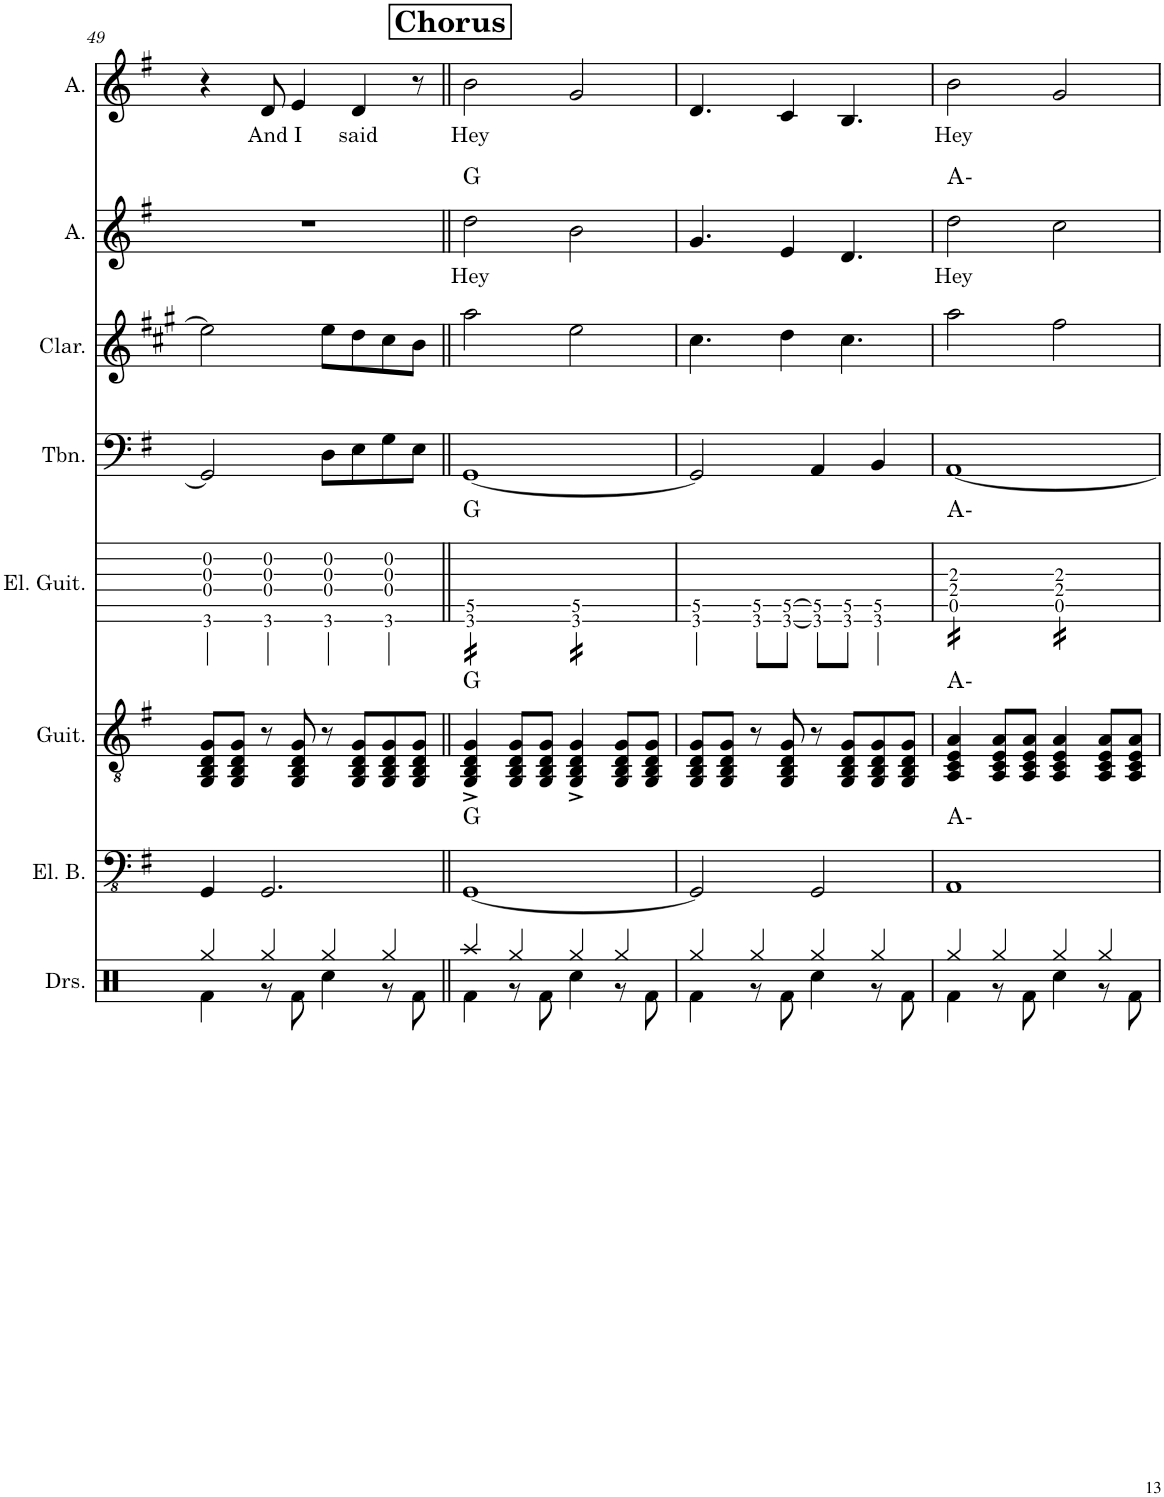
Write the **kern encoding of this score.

**kern	**kern	**harte	**kern	**harte	**kern	**harte	**kern	**kern	**kern	**text	**harte	**kern	**text
*part8	*part7	*part7	*part6	*part6	*part5	*part5	*part4	*part3	*part2	*part2	*part2	*part1	*part1
*staff8	*staff7	*	*staff6	*	*staff5	*	*staff4	*staff3	*staff2	*staff2	*	*staff1	*staff1
*I"Drumset	*I"Electric Bass	*	*I"Acoustic Guitar	*	*I"Electric Guitar	*	*I"Trombone	*I"Clarinette	*I"Alto	*	*	*I"Alto	*
*I'Drs.	*I'El. B.	*	*I'Guit.	*	*I'El. Guit.	*	*I'Tbn.	*I'Clar.	*I'A.	*	*	*I'A.	*
!!LO:PB:g=z
*clefX	*clefFv4	*	*clefGv2	*	*	*	*clefF4	*clefG2	*clefG2	*	*	*clefG2	*
*	*	*	*	*	*	*	*	*Trd1c2	*	*	*	*	*
*k[]	*k[f#]	*	*k[f#]	*	*k[f#]	*	*k[f#]	*k[f#c#g#]	*k[f#]	*	*	*k[f#]	*
*M4/4	*M4/4	*	*M4/4	*	*M4/4	*	*M4/4	*M4/4	*M4/4	*	*	*M4/4	*
=49	=49	=49	=49	=49	=49	=49	=49	=49	=49	=49	=49	=49	=49
*^	*	*	*	*	*	*	*	*	*	*	*	*	*
4Rgg/	4Rf\	4GGG/	.	8GG/ 8BB/ 8D/ 8G/L	.	4GG\ 4D\ 4G\ 4B\	.	2GG/]	2ee\]	1r	.	.	4r	.
.	.	.	.	8GG/ 8BB/ 8D/ 8G/J	.	.	.	.	.	.	.	.	.	.
!	!	!	!	!	!	!	!	!	!	!	!	!	!	!LO:LY:b
4Rgg/	8r	2.GGG/	.	8r	.	4GG\ 4D\ 4G\ 4B\	.	.	.	.	.	.	8d/	And
!	!	!	!	!	!	!	!	!	!	!	!	!	!	!LO:LY:b
.	8Rf\	.	.	8GG/ 8BB/ 8D/ 8G/	.	.	.	.	.	.	.	.	4e/	I
4Rgg/	4Rcc\	.	.	8r	.	4GG\ 4D\ 4G\ 4B\	.	8D\L	8ee\L	.	.	.	.	.
!	!	!	!	!	!	!	!	!	!	!	!	!	!	!LO:LY:b
.	.	.	.	8GG/ 8BB/ 8D/ 8G/L	.	.	.	8E\	8dd\	.	.	.	4d/	said
4Rgg/	8r	.	.	8GG/ 8BB/ 8D/ 8G/	.	4GG\ 4D\ 4G\ 4B\	.	8G\	8cc#\	.	.	.	.	.
.	8Rf\	.	.	8GG/ 8BB/ 8D/ 8G/J	.	.	.	8E\J	8b\J	.	.	.	8r	.
!!LO:REH:place=s1:a:B:cj:fs=14:t=Chorus
=50||	=50||	=50||	=50||	=50||	=50||	=50||	=50||	=50||	=50||	=50||	=50||	=50||	=50||	=50||
!	!	!	!	!	!	!	!	!	!	!	!LO:LY:b	!	!	!LO:LY:b
4Raa/	4Rf\	[1GGG	G:maj	4GG/^ 4BB/^ 4D/^ 4G/^	G:maj	2GG\ 2D\	G:maj	[1GG	2aa\	2dd\	Hey	G:maj	2b\	Hey
4Rgg/	8r	.	.	8GG/ 8BB/ 8D/ 8G/L	.	.	.	.	.	.	.	.	.	.
.	8Rf\	.	.	8GG/ 8BB/ 8D/ 8G/J	.	.	.	.	.	.	.	.	.	.
4Rgg/	4Rcc\	.	.	4GG/^ 4BB/^ 4D/^ 4G/^	.	2GG\ 2D\	.	.	2ee\	2b\	.	.	2g/	.
4Rgg/	8r	.	.	8GG/ 8BB/ 8D/ 8G/L	.	.	.	.	.	.	.	.	.	.
.	8Rf\	.	.	8GG/ 8BB/ 8D/ 8G/J	.	.	.	.	.	.	.	.	.	.
=51	=51	=51	=51	=51	=51	=51	=51	=51	=51	=51	=51	=51	=51	=51
4Rgg/	4Rf\	2GGG/]	.	8GG/ 8BB/ 8D/ 8G/L	.	4GG\ 4D\	.	2GG/]	4.cc#\	4.g/	.	.	4.d/	.
.	.	.	.	8GG/ 8BB/ 8D/ 8G/J	.	.	.	.	.	.	.	.	.	.
4Rgg/	8r	.	.	8r	.	8GG\ 8D\L	.	.	.	.	.	.	.	.
.	8Rf\	.	.	8GG/ 8BB/ 8D/ 8G/	.	[8GG\ [8D\J	.	.	4dd\	4e/	.	.	4c/	.
4Rgg/	4Rcc\	2GGG/	.	8r	.	8GG\] 8D\]L	.	4AA/	.	.	.	.	.	.
.	.	.	.	8GG/ 8BB/ 8D/ 8G/L	.	8GG\ 8D\J	.	.	4.cc#\	4.d/	.	.	4.B/	.
4Rgg/	8r	.	.	8GG/ 8BB/ 8D/ 8G/	.	4GG\ 4D\	.	4BB/	.	.	.	.	.	.
.	8Rf\	.	.	8GG/ 8BB/ 8D/ 8G/J	.	.	.	.	.	.	.	.	.	.
=52	=52	=52	=52	=52	=52	=52	=52	=52	=52	=52	=52	=52	=52	=52
!	!	!	!	!	!	!	!	!	!	!	!LO:LY:b	!	!	!LO:LY:b
4Rgg/	4Rf\	1AAA	A:min	4AA/ 4C/ 4E/ 4A/	A:min	2AA\ 2E\ 2A\	A:min	[1AA	2aa\	2dd\	Hey	A:min	2b\	Hey
4Rgg/	8r	.	.	8AA/ 8C/ 8E/ 8A/L	.	.	.	.	.	.	.	.	.	.
.	8Rf\	.	.	8AA/ 8C/ 8E/ 8A/J	.	.	.	.	.	.	.	.	.	.
4Rgg/	4Rcc\	.	.	4AA/ 4C/ 4E/ 4A/	.	2AA\ 2E\ 2A\	.	.	2ff#\	2cc\	.	.	2g/	.
4Rgg/	8r	.	.	8AA/ 8C/ 8E/ 8A/L	.	.	.	.	.	.	.	.	.	.
.	8Rf\	.	.	8AA/ 8C/ 8E/ 8A/J	.	.	.	.	.	.	.	.	.	.
*v	*v	*	*	*	*	*	*	*	*	*	*	*	*	*
=	=	=	=	=	=	=	=	=	=	=	=	=	=
*-	*-	*-	*-	*-	*-	*-	*-	*-	*-	*-	*-	*-	*-
